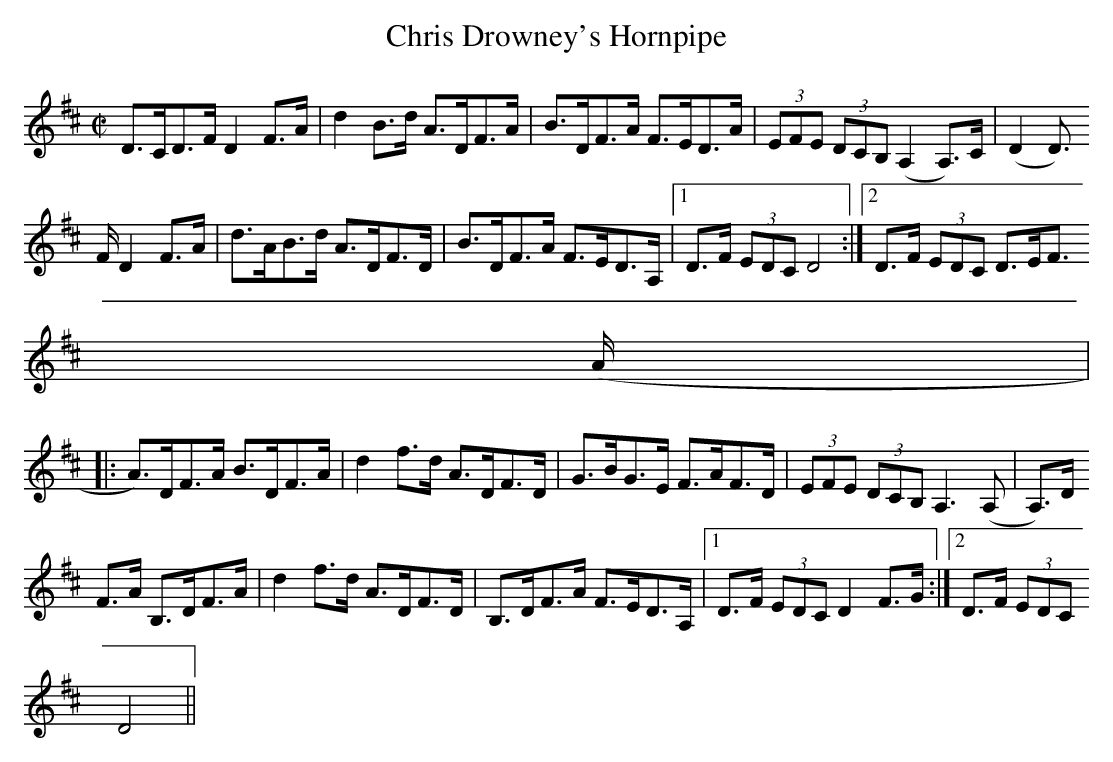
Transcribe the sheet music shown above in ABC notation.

X:1
T:Chris Drowney's Hornpipe
M:C|
L:1/8
K:D
D>CD>F D2 F>A|d2 B>d A>DF>A|B>DF>A F>ED>A|(3EFE (3DCB, (A,2 A,)>C|(D2 D)
>F D2 F>A|d>AB>d A>DF>D|B>DF>A F>ED>A,|1D>F (3EDC D4  :|2D>F (3EDC D>EF>
(A|
|:A)>DF>A B>DF>A|d2 f>d A>DF>D|G>BG>E F>AF>D|(3EFE (3DCB, A,3  (A,|A,)>D
F>A B,>DF>A|d2 f>d A>DF>D|B,>DF>A F>ED>A,|1D>F (3EDC D2 F>G :|2D>F (3EDC
 D4  ||
